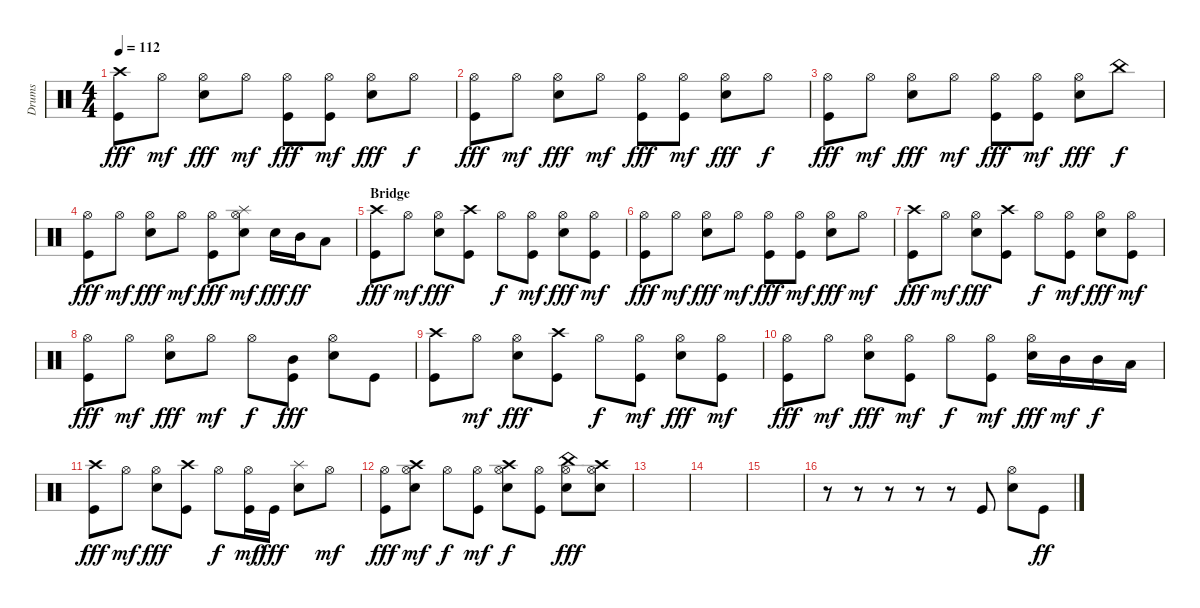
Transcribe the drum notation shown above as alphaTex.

\track ("Drums" "Drums") {instrument percussion}
\staff {score}
\articulation defaults
\ts (4 4)
\tempo 112
\clef neutral
\ks c
("Kick (hit)" "Crash high (hit)").8{dy fff} "Hi-Hat (open)".8{dy mf} ("Snare (hit) 2" "Hi-Hat (open)").8{dy fff} "Hi-Hat (open)".8{dy mf} ("Kick (hit)" "Hi-Hat (open)").8{dy fff} ("Kick (hit)" "Hi-Hat (open)").8{dy mf} ("Snare (hit) 2" "Hi-Hat (open)").8{dy fff} "Hi-Hat (open)".8{dy f} |
("Kick (hit)" "Hi-Hat (open)").8{dy fff} "Hi-Hat (open)".8{dy mf} ("Snare (hit) 2" "Hi-Hat (open)").8{dy fff} "Hi-Hat (open)".8{dy mf} ("Kick (hit)" "Hi-Hat (open)").8{dy fff} ("Kick (hit)" "Hi-Hat (open)").8{dy mf} ("Snare (hit) 2" "Hi-Hat (open)").8{dy fff} "Hi-Hat (open)".8{dy f} |
("Kick (hit)" "Hi-Hat (open)").8{dy fff} "Hi-Hat (open)".8{dy mf} ("Snare (hit) 2" "Hi-Hat (open)").8{dy fff} "Hi-Hat (open)".8{dy mf} ("Kick (hit)" "Hi-Hat (open)").8{dy fff} ("Kick (hit)" "Hi-Hat (open)").8{dy mf} ("Snare (hit) 2" "Hi-Hat (open)").8{dy fff} "China (hit)".8{dy f} |
("Kick (hit)" "Hi-Hat (open)").8{dy fff} "Hi-Hat (open)".8{dy mf} ("Snare (hit) 2" "Hi-Hat (open)").8{dy fff} "Hi-Hat (open)".8{dy mf} ("Kick (hit)" "Hi-Hat (open)").8{dy fff} ("Snare (hit) 2" "Hi-Hat (open)" "Splash (hit)").8{dy mf} "Snare (hit) 2".16{dy fff} "Mid Tom (hit)".16{dy ff} "Low Tom (hit)".8 |
\section ("" "Bridge")
("Kick (hit)" "Crash high (hit)").8{dy fff} "Hi-Hat (open)".8{dy mf} ("Snare (hit) 2" "Hi-Hat (open)").8{dy fff} ("Kick (hit)" "Crash high (hit)").8 "Hi-Hat (open)".8{dy f} ("Kick (hit)" "Hi-Hat (open)").8{dy mf} ("Snare (hit) 2" "Hi-Hat (open)").8{dy fff} ("Kick (hit)" "Hi-Hat (open)").8{dy mf} |
("Kick (hit)" "Hi-Hat (open)").8{dy fff} "Hi-Hat (open)".8{dy mf} ("Snare (hit) 2" "Hi-Hat (open)").8{dy fff} "Hi-Hat (open)".8{dy mf} ("Kick (hit)" "Hi-Hat (open)").8{dy fff} ("Kick (hit)" "Hi-Hat (open)").8{dy mf} ("Snare (hit) 2" "Hi-Hat (open)").8{dy fff} "Hi-Hat (open)".8{dy mf} |
("Kick (hit)" "Crash high (hit)").8{dy fff} "Hi-Hat (open)".8{dy mf} ("Snare (hit) 2" "Hi-Hat (open)").8{dy fff} ("Kick (hit)" "Crash high (hit)").8 "Hi-Hat (open)".8{dy f} ("Kick (hit)" "Hi-Hat (open)").8{dy mf} ("Snare (hit) 2" "Hi-Hat (open)").8{dy fff} ("Kick (hit)" "Hi-Hat (open)").8{dy mf} |
("Kick (hit)" "Hi-Hat (open)").8{dy fff} "Hi-Hat (open)".8{dy mf} ("Snare (hit) 2" "Hi-Hat (open)").8{dy fff} "Hi-Hat (open)".8{dy mf} "Hi-Hat (open)".8{dy f} ("Kick (hit)" "Mid Tom (hit)").8{dy fff} ("Snare (hit) 2" "Hi-Hat (open)").8 "Kick (hit)".8 |
("Kick (hit)" "Crash high (hit)").8 "Hi-Hat (open)".8{dy mf} ("Snare (hit) 2" "Hi-Hat (open)").8{dy fff} ("Kick (hit)" "Crash high (hit)").8 "Hi-Hat (open)".8{dy f} ("Kick (hit)" "Hi-Hat (open)").8{dy mf} ("Snare (hit) 2" "Hi-Hat (open)").8{dy fff} ("Kick (hit)" "Hi-Hat (open)").8{dy mf} |
("Kick (hit)" "Hi-Hat (open)").8{dy fff} "Hi-Hat (open)".8{dy mf} ("Snare (hit) 2" "Hi-Hat (open)").8{dy fff} ("Kick (hit)" "Hi-Hat (open)").8{dy mf} "Hi-Hat (open)".8{dy f} ("Kick (hit)" "Hi-Hat (open)").8{dy mf} ("Snare (hit) 2" "Hi-Hat (open)").16{dy fff} "Mid Tom (hit)".16{dy mf} "Mid Tom (hit)".16{dy f} "Low Tom (hit)".16 |
("Kick (hit)" "Crash high (hit)").8{dy fff} "Hi-Hat (open)".8{dy mf} ("Snare (hit) 2" "Hi-Hat (open)").8{dy fff} ("Kick (hit)" "Crash high (hit)").8 "Hi-Hat (open)".8{dy f} ("Kick (hit)" "Hi-Hat (open)").16{dy mf} "Kick (hit)".16{dy fff} ("Snare (hit) 2" "Splash (hit)").8 "Hi-Hat (open)".8{dy mf} |
("Kick (hit)" "Hi-Hat (open)").8{dy fff} ("Snare (hit) 2" "Hi-Hat (open)" "Crash high (hit)").8{dy mf} "Hi-Hat (open)".8{dy f} ("Kick (hit)" "Hi-Hat (open)").8{dy mf} ("Snare (hit) 2" "Hi-Hat (open)" "Crash high (hit)").8{dy f} ("Kick (hit)" "Hi-Hat (open)").8 ("Snare (hit) 2" "Hi-Hat (open)" "China (hit)").8{dy fff} ("Snare (hit) 2" "Hi-Hat (open)" "Crash high (hit)").8 |
|
|
|
r.8 r.8 r.8 r.8 r.8 "Kick (hit)".8 ("Snare (hit) 2" "Hi-Hat (open)").8 "Kick (hit)".8{dy ff}
